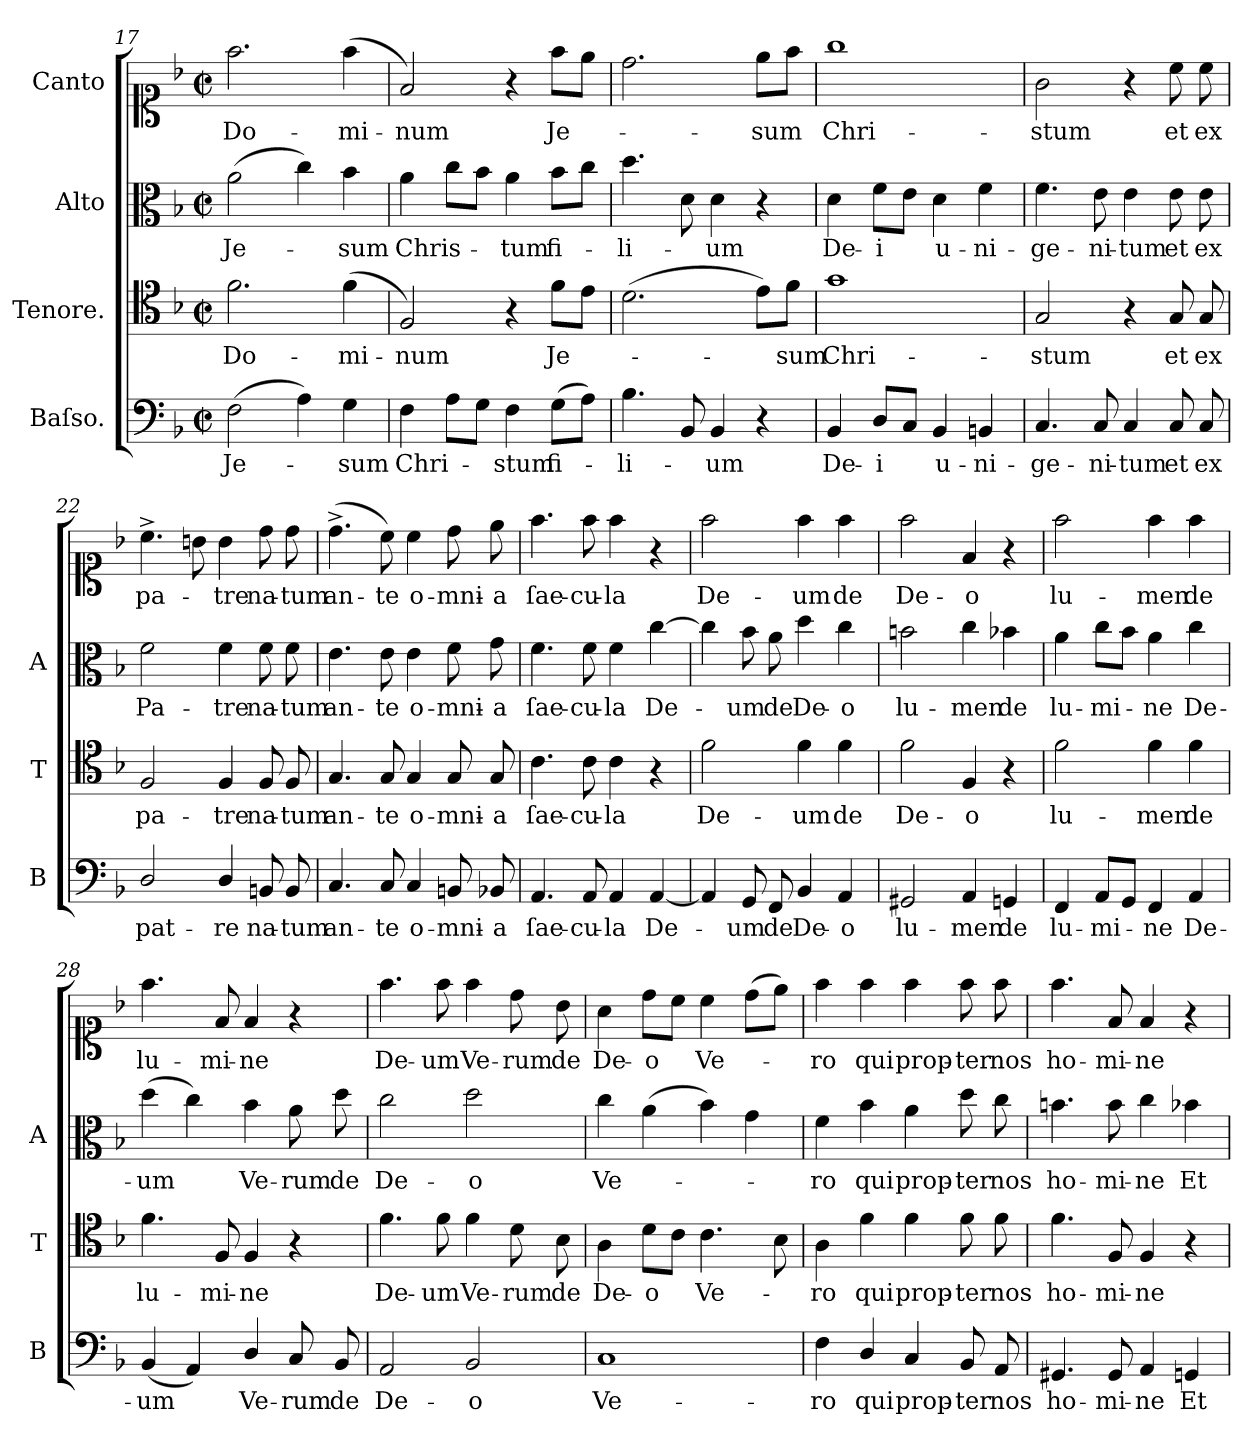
**kern	**text	**kern	**text	**kern	**text	**kern	**text
*part4	*part4	*part3	*part3	*part2	*part2	*part1	*part1
*staff4	*staff4	*staff3	*staff3	*staff2	*staff2	*staff1	*staff1
*I"Baſso.	*	*I"Tenore.	*	*I"Alto	*	*I"Canto	*
*I'B	*	*I'T	*	*I'A	*	*	*
*clefF4	*	*clefC4	*	*clefC3	*	*clefC1	*
*k[b-]	*	*k[b-]	*	*k[b-]	*	*k[b-]	*
*d:	*	*d:	*	*d:	*	*d:	*
*M2/2	*	*M2/2	*	*M2/2	*	*M2/2	*
*met(c|)	*	*met(c|)	*	*met(c|)	*	*met(c|)	*
=17	=17	=17	=17	=17	=17	=17	=17
(2F\	Je-	2.f\	Do-	(2a\	Je-	2.ff\	Do-
4A\)	.	.	.	4cc\)	.	.	.
4G\	-sum	(4f\	-mi-	4b-\	-sum	(4ff\	-mi-
=18	=18	=18	=18	=18	=18	=18	=18
4F\	Chri-	2F/)	-num	4a\	Chris-	2f/)	-num
8A\L	.	.	.	8cc\L	.	.	.
8G\J	.	.	.	8b-\J	.	.	.
4F\	-stum	4r	.	4a\	-tum	4r	.
(8G\L	fi-	8f\L	Je-	8b-\L	fi-	8ff\L	Je-
8A\J)	.	8e\J	.	8cc\J	.	8ee\J	.
=19	=19	=19	=19	=19	=19	=19	=19
4.B-\	-li-	(2.d\	.	4.dd\	-li-	2.dd\	.
8BB-/	.	.	.	8d\	.	.	.
4BB-/	-um	.	.	4d\	-um	.	.
4r	.	8e\L)	.	4r	.	8ee\L	-sum
.	.	8f\J	-sum	.	.	8ff\J	.
=20	=20	=20	=20	=20	=20	=20	=20
4BB-/	De-	1g	Chri-	4d\	De-	1gg	Chri-
8D/L	-i	.	.	8f\L	-i	.	.
8C/J	.	.	.	8e\J	.	.	.
4BB-/	u-	.	.	4d\	u-	.	.
4BBn/	-ni-	.	.	4f\	-ni-	.	.
=21	=21	=21	=21	=21	=21	=21	=21
4.C/	-ge-	2G/	-stum	4.f\	-ge-	2g\	-stum
8C/	-ni-	.	.	8e\	-ni-	.	.
4C/	-tum	4r	.	4e\	-tum	4r	.
8C/	et	8G/	et	8e\	et	8cc\	et
8C/	ex	8G/	ex	8e\	ex	8cc\	ex
=22	=22	=22	=22	=22	=22	=22	=22
2D/	pat-	2F/	pa-	2f\	Pa-	4.cc^\	pa-
.	.	.	.	.	.	8bn\	.
4D/	-re	4F/	-tre	4f\	-tre	4b\	-tre
8BBn/	na-	8F/	na-	8f\	na-	8dd\	na-
8BB/	-tum	8F/	-tum	8f\	-tum	8dd\	-tum
=23	=23	=23	=23	=23	=23	=23	=23
4.C/	an-	4.G/	an-	4.e\	an-	(4.dd^\	an-
8C/	-te	8G/	-te	8e\	-te	8cc\)	-te
4C/	o-	4G/	o-	4e\	o-	4cc\	o-
8BBn/	-mni-	8G/	-mni-	8f\	-mni-	8dd\	-mni-
8BB-X/	-a	8G/	-a	8g\	-a	8ee\	-a
=24	=24	=24	=24	=24	=24	=24	=24
4.AA/	ſae-	4.c\	ſae-	4.f\	ſae-	4.ff\	ſae-
8AA/	-cu-	8c\	-cu-	8f\	-cu-	8ff\	-cu-
4AA/	-la	4c\	-la	4f\	-la	4ff\	-la
[4AA/	De-	4r	.	[4cc\	De-	4r	.
=25	=25	=25	=25	=25	=25	=25	=25
4AA/]	.	2f\	De-	4cc\]	.	2ff\	De-
8GG/	-um	.	.	8b-\	-um	.	.
8FF/	de	.	.	8a\	de	.	.
4BB-/	De-	4f\	-um	4dd\	De-	4ff\	-um
4AA/	-o	4f\	de	4cc\	-o	4ff\	de
=26	=26	=26	=26	=26	=26	=26	=26
2GG#X/	lu-	2f\	De-	2bn\	lu-	2ff\	De-
4AA/	-men	4F/	-o	4cc\	-men	4f/	-o
4GGn/	de	4r	.	4b-X\	de	4r	.
=27	=27	=27	=27	=27	=27	=27	=27
4FF/	lu-	2f\	lu-	4a\	lu-	2ff\	lu-
8AA/L	-mi-	.	.	8cc\L	-mi-	.	.
8GG/J	.	.	.	8b-\J	.	.	.
4FF/	-ne	4f\	-men	4a\	-ne	4ff\	-men
4AA/	De-	4f\	de	4cc\	De-	4ff\	de
=28	=28	=28	=28	=28	=28	=28	=28
(4BB-/	-um	4.f\	lu-	(4dd\	-um	4.ff\	lu-
4AA/)	.	.	.	4cc\)	.	.	.
.	.	8F/	-mi-	.	.	8f/	-mi-
4D/	Ve-	4F/	-ne	4b-\	Ve-	4f/	-ne
8C/	-rum	4r	.	8a\	-rum	4r	.
8BB-/	de	.	.	8dd\	de	.	.
=29	=29	=29	=29	=29	=29	=29	=29
2AA/	De-	4.f\	De-	2cc\	De-	4.ff\	De-
.	.	8f\	-um	.	.	8ff\	-um
2BB-/	-o	4f\	Ve-	2dd\	-o	4ff\	Ve-
.	.	8d\	-rum	.	.	8dd\	-rum
.	.	8B-\	de	.	.	8b-\	de
=30	=30	=30	=30	=30	=30	=30	=30
1C	Ve-	4A\	De-	4cc\	Ve-	4a\	De-
.	.	8d\L	-o	(4a\	.	8dd\L	-o
.	.	8c\J	.	.	.	8cc\J	.
.	.	4.c\	Ve-	4b-\)	.	4cc\	Ve-
.	.	.	.	4g\	.	(8dd\L	.
.	.	8B-\	.	.	.	8ee\J)	.
=31	=31	=31	=31	=31	=31	=31	=31
4F\	-ro	4A\	-ro	4f\	-ro	4ff\	-ro
4D/	qui	4f\	qui	4b-\	qui	4ff\	qui
4C/	prop-	4f\	prop-	4a\	prop-	4ff\	prop-
8BB-/	-ter	8f\	-ter	8dd\	-ter	8ff\	-ter
8AA/	nos	8f\	nos	8cc\	nos	8ff\	nos
=32	=32	=32	=32	=32	=32	=32	=32
4.GG#X/	ho-	4.f\	ho-	4.bn\	ho-	4.ff\	ho-
8GG#/	-mi-	8F/	-mi-	8b\	-mi-	8f/	-mi-
4AA/	-ne	4F/	-ne	4cc\	-ne	4f/	-ne
4GGn/	Et	4r	.	4b-X\	Et	4r	.
=	=	=	=	=	=	=	=
*-	*-	*-	*-	*-	*-	*-	*-
